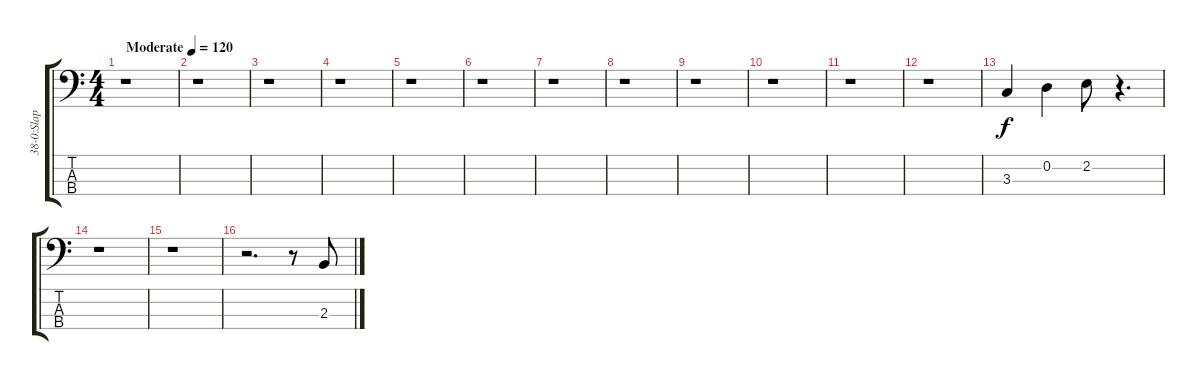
\track ("38-0:Slap Bass 2" "38-0:Slap ") {instrument slapbass2}
\staff {score tabs}
\tuning (G2 D2 A1 E1) {hide}
\ts (4 4)
\tempo (120 "Moderate")
\clef f4
\ks c
r.1{dy f instrument slapbass2} |
r.1 |
r.1 |
r.1 |
r.1 |
r.1 |
r.1 |
r.1 |
r.1 |
r.1 |
r.1 |
r.1 |
3.3.4 0.2.4 2.2.8 r.4{d} |
r.1 |
r.1 |
r.2{d} r.8 2.3.8
